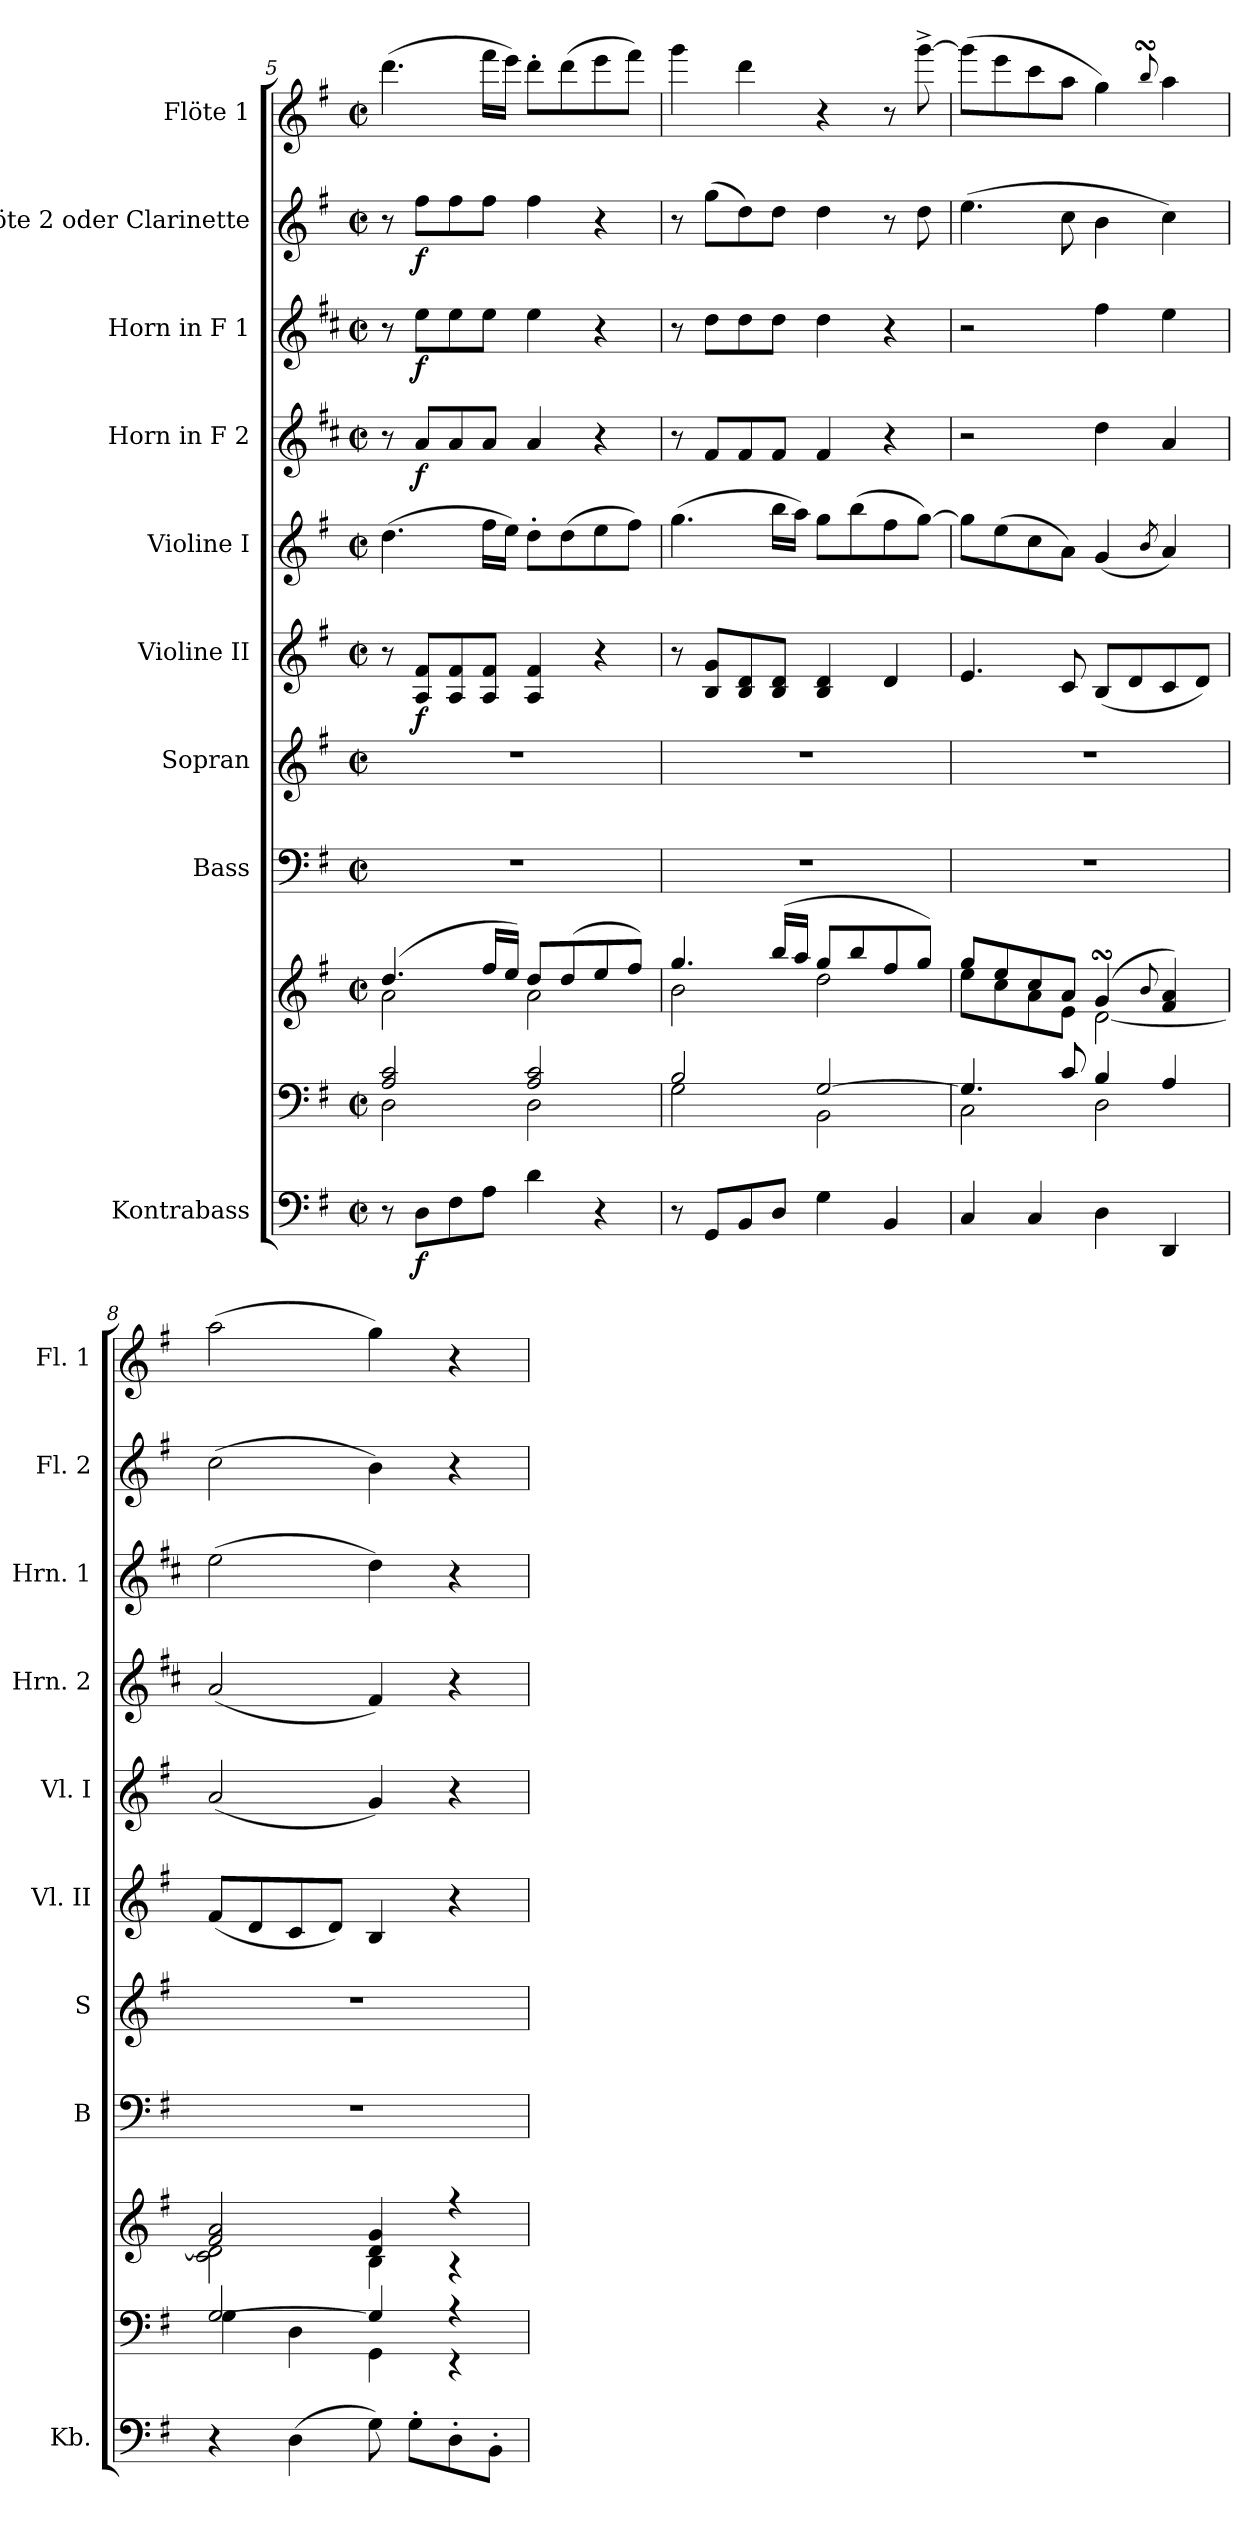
**kern	**dynam	**kern	**kern	**kern	**kern	**kern	**dynam	**kern	**kern	**dynam	**kern	**dynam	**kern	**dynam	**kern
*part10	*part10	*part9	*part9	*part8	*part7	*part6	*part6	*part5	*part4	*part4	*part3	*part3	*part2	*part2	*part1
*staff11	*staff11	*staff10	*staff9	*staff8	*staff7	*staff6	*staff6	*staff5	*staff4	*staff4	*staff3	*staff3	*staff2	*staff2	*staff1
*I"Kontrabass	*	*	*	*I"Bass	*I"Sopran	*I"Violine II	*	*I"Violine I	*I"Horn in F 2	*	*I"Horn in F 1	*	*I"Flöte 2 oder Clarinette	*	*I"Flöte 1
*I'Kb.	*	*	*	*I'B	*I'S	*I'Vl. II	*	*I'Vl. I	*I'Hrn. 2	*	*I'Hrn. 1	*	*I'Fl. 2	*	*I'Fl. 1
*clefF4	*	*clefF4	*clefG2	*clefF4	*clefG2	*clefG2	*	*clefG2	*clefG2	*	*clefG2	*	*clefG2	*	*clefG2
*ITrd7c12	*	*	*	*	*	*	*	*	*ITrd4c7	*	*ITrd4c7	*	*	*	*
*k[f#]	*	*k[f#]	*k[f#]	*k[f#]	*k[f#]	*k[f#]	*	*k[f#]	*k[f#]	*	*k[f#]	*	*k[f#]	*	*k[f#]
*G:	*	*G:	*G:	*G:	*G:	*G:	*	*G:	*G:	*	*G:	*	*G:	*	*G:
*M2/2	*	*M2/2	*M2/2	*M2/2	*M2/2	*M2/2	*	*M2/2	*M2/2	*	*M2/2	*	*M2/2	*	*M2/2
*met(c|)	*	*met(c|)	*met(c|)	*met(c|)	*met(c|)	*met(c|)	*	*met(c|)	*met(c|)	*	*met(c|)	*	*met(c|)	*	*met(c|)
=5	=5	=5	=5	=5	=5	=5	=5	=5	=5	=5	=5	=5	=5	=5	=5
*	*	*^	*^	*	*	*	*	*	*	*	*	*	*	*	*
8r	.	2A/ 2c/	2D\	(4.dd/	2a\	1r	1r	8r	.	(>4.dd\	8r	.	8r	.	8r	.	(>4.ddd\
!	!LO:DY:b	!	!	!	!	!	!	!	!LO:DY:b	!	!	!LO:DY:b	!	!LO:DY:b	!	!LO:DY:b	!
8DD\L	f	.	.	.	.	.	.	8A/ 8f#/L	f	.	8d/L	f	8a\L	f	8ff#\L	f	.
8FF#\	.	.	.	.	.	.	.	8A/ 8f#/	.	.	8d/	.	8a\	.	8ff#\	.	.
8AA\J	.	.	.	16ff#/LL	.	.	.	8A/ 8f#/J	.	16ff#\LL	8d/J	.	8a\J	.	8ff#\J	.	16fff#\LL
.	.	.	.	16ee/JJ)	.	.	.	.	.	16ee\JJ)	.	.	.	.	.	.	16eee\JJ)
4D\	.	2A/ 2c/	2D\	8dd/L	2a\	.	.	4A/ 4f#/	.	8dd'>\L	4d/	.	4a\	.	4ff#\	.	8ddd'>\L
.	.	.	.	(<8dd/	.	.	.	.	.	(>8dd\	.	.	.	.	.	.	(>8ddd\
4r	.	.	.	8ee/	.	.	.	4r	.	8ee\	4r	.	4r	.	4r	.	8eee\
.	.	.	.	8ff#/J)	.	.	.	.	.	8ff#\J)	.	.	.	.	.	.	8fff#\J)
!!LO:PB:g=z
=6	=6	=6	=6	=6	=6	=6	=6	=6	=6	=6	=6	=6	=6	=6	=6	=6	=6
8r	.	2B/	2G\	4.gg/	2b\	1r	1r	8r	.	(>4.gg\	8r	.	8r	.	8r	.	4ggg\
8GGG/L	.	.	.	.	.	.	.	8B/ 8g/L	.	.	8B/L	.	8g\L	.	(>8gg\L	.	.
8BBB/	.	.	.	.	.	.	.	8B/ 8d/	.	.	8B/	.	8g\	.	8dd\)	.	4ddd\
8DD/J	.	.	.	(>16bb/LL	.	.	.	8B/ 8d/J	.	16bb\LL	8B/J	.	8g\J	.	8dd\J	.	.
.	.	.	.	16aa/JJ	.	.	.	.	.	16aa\JJ)	.	.	.	.	.	.	.
4GG\	.	[>2G/	2BB\	8gg/L	2dd\	.	.	4B/ 4d/	.	8gg\L	4B/	.	4g\	.	4dd\	.	4r
.	.	.	.	8bb/	.	.	.	.	.	(>8bb\	.	.	.	.	.	.	.
4BBB/	.	.	.	8ff#/	.	.	.	4d/	.	8ff#\	4r	.	4r	.	8r	.	8r
.	.	.	.	8gg/J)	.	.	.	.	.	[8gg\J)	.	.	.	.	8dd\	.	[8ggg^>\
=7	=7	=7	=7	=7	=7	=7	=7	=7	=7	=7	=7	=7	=7	=7	=7	=7	=7
4CC/	.	4.G/]	2C\	8gg/L	8ee\L	1r	1r	4.e/	.	8gg\L]	2r	.	2r	.	(>4.ee\	.	(>8ggg\L]
.	.	.	.	8ee/	8cc\	.	.	.	.	(>8ee\	.	.	.	.	.	.	8eee\
4CC/	.	.	.	8cc/	8a\	.	.	.	.	8cc\	.	.	.	.	.	.	8ccc\
.	.	8c/	.	8a/J	8e\J	.	.	8c/	.	8a\J)	.	.	.	.	8cc\	.	8aa\J
4DD\	.	4B/	2D\	(4gsSSs/	[<2d\	.	.	(<8B/L	.	(<4g/	4g\	.	4b\	.	4b\	.	4gg\)
.	.	.	.	.	.	.	.	8d/	.	.	.	.	.	.	.	.	.
.	.	.	.	8qqb/	.	.	.	.	.	8qb/	.	.	.	.	.	.	8qqbbsSsS/
4DDD/	.	4A/	.	4f#/ 4a/)	.	.	.	8c/	.	4a/)	4d/	.	4a\	.	4cc\)	.	4aa\
.	.	.	.	.	.	.	.	8d/J)	.	.	.	.	.	.	.	.	.
=8	=8	=8	=8	=8	=8	=8	=8	=8	=8	=8	=8	=8	=8	=8	=8	=8	=8
4r	.	[>2G/	4G\	2f#/ 2a/	2c\ 2d\]	1r	1r	(<8f#/L	.	(<2a/	(<2d/	.	(>2a\	.	(>2cc\	.	(>2aa\
.	.	.	.	.	.	.	.	8d/	.	.	.	.	.	.	.	.	.
(>4DD\	.	.	4D\	.	.	.	.	8c/	.	.	.	.	.	.	.	.	.
.	.	.	.	.	.	.	.	8d/J)	.	.	.	.	.	.	.	.	.
8GG\)	.	4G/]	4GG\	4d/ 4g/	4B\	.	.	4B/	.	4g/)	4B/)	.	4g\)	.	4b\)	.	4gg\)
8GG'>\L	.	.	.	.	.	.	.	.	.	.	.	.	.	.	.	.	.
8DD'>\	.	4r	4r	4r	4r	.	.	4r	.	4r	4r	.	4r	.	4r	.	4r
8BBB'>\J	.	.	.	.	.	.	.	.	.	.	.	.	.	.	.	.	.
*	*	*v	*v	*	*	*	*	*	*	*	*	*	*	*	*	*	*
*	*	*	*v	*v	*	*	*	*	*	*	*	*	*	*	*	*
=	=	=	=	=	=	=	=	=	=	=	=	=	=	=	=
*-	*-	*-	*-	*-	*-	*-	*-	*-	*-	*-	*-	*-	*-	*-	*-
